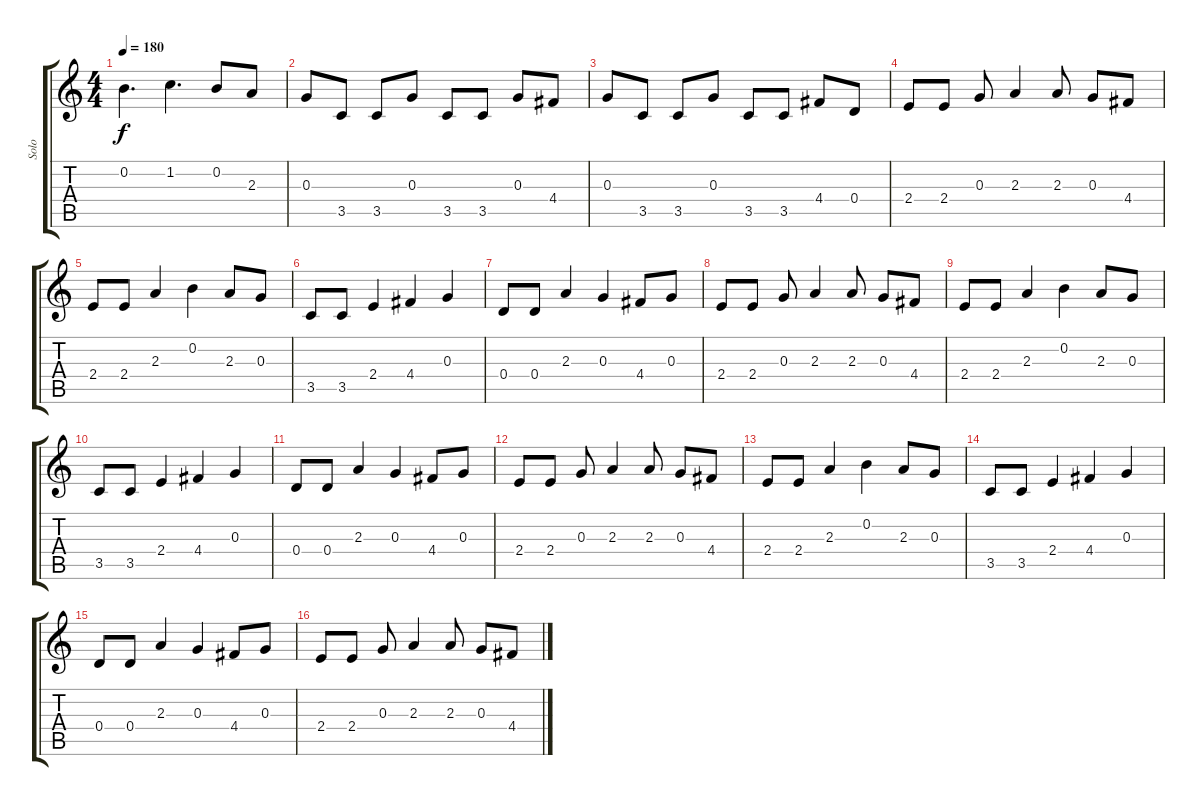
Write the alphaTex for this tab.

\track ("Solo" "Solo") {instrument electricguitarclean}
\staff {score tabs}
\tuning (E4 B3 G3 D3 A2 E2) {hide}
\ts (4 4)
\tempo 180
\clef g2
\ks c
0.2.4{d dy f} 1.2.4{d} 0.2.8 2.3.8 |
0.3.8 3.5.8 3.5.8 0.3.8 3.5.8 3.5.8 0.3.8 4.4.8 |
0.3.8 3.5.8 3.5.8 0.3.8 3.5.8 3.5.8 4.4.8 0.4.8 |
2.4.8 2.4.8 0.3.8 2.3.4 2.3.8 0.3.8 4.4.8 |
2.4.8 2.4.8 2.3.4 0.2.4 2.3.8 0.3.8 |
3.5.8 3.5.8 2.4.4 4.4.4 0.3.4 |
0.4.8 0.4.8 2.3.4 0.3.4 4.4.8 0.3.8 |
2.4.8 2.4.8 0.3.8 2.3.4 2.3.8 0.3.8 4.4.8 |
2.4.8 2.4.8 2.3.4 0.2.4 2.3.8 0.3.8 |
3.5.8 3.5.8 2.4.4 4.4.4 0.3.4 |
0.4.8 0.4.8 2.3.4 0.3.4 4.4.8 0.3.8 |
2.4.8 2.4.8 0.3.8 2.3.4 2.3.8 0.3.8 4.4.8 |
2.4.8 2.4.8 2.3.4 0.2.4 2.3.8 0.3.8 |
3.5.8 3.5.8 2.4.4 4.4.4 0.3.4 |
0.4.8 0.4.8 2.3.4 0.3.4 4.4.8 0.3.8 |
2.4.8 2.4.8 0.3.8 2.3.4 2.3.8 0.3.8 4.4.8
